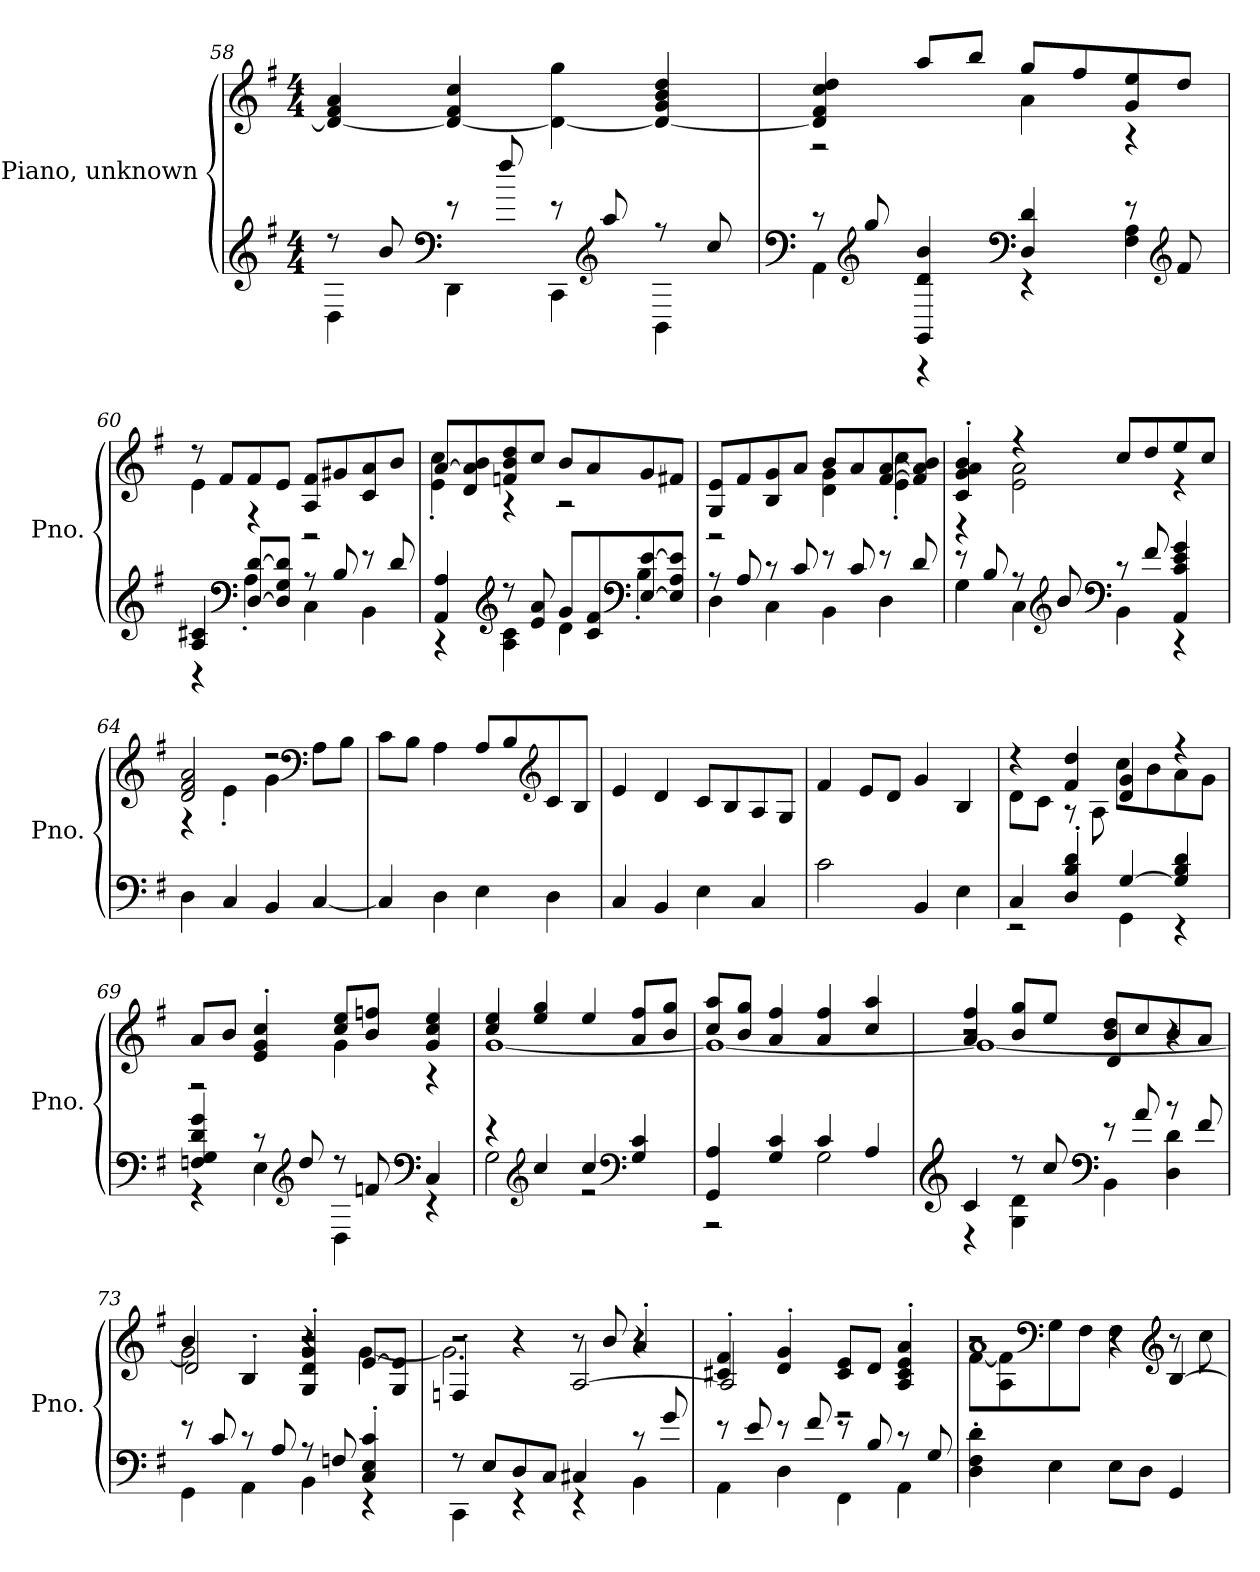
**kern	**kern
*part1	*part1
*staff2	*staff1
*I"Piano, unknown	*
*I'Pno.	*
*clefG2	*clefG2
*k[f#]	*k[f#]
*M4/4	*M4/4
=58	=58
*^	*
8r	4D\	4d/_ 4f#/ 4a/
8b/	.	.
*clefF4	*	*
8r	4DD\	4d/_ 4f#/ 4cc/
8ff#/	.	.
8r	4CC\	4d\_ 4gg\
*clefG2	*	*
8aa/	.	.
8r	4BB\	4d/_ 4g/ 4b/ 4dd/
8cc/	.	.
=59	=59	=59
*clefF4	*	*
*	*	*^
8r	4AA\	4d/] 4f#/ 4cc/ 4dd/	2r
*clefG2	*	*	*
8gg/	.	.	.
4GG/ 4d/ 4b/	4r	8aa/L	.
.	.	8bb/J	.
*clefF4	*	*	*
4D/ 4d/	4r	8gg/L	4a\
.	.	8ff#/	.
8r	4F#\ 4A\	8g/ 8ee/	4r
*clefG2	*	*	*
8f#/	.	8dd/J	.
!!LO:LB:g=z	!!
=60	=60	=60	=60
4A/ 4c#X/	4r	8r	4e\
.	.	8f#/L	.
*clefF4	*	*	*
[8D/ [8d/L	4A'\	8f#/	4r
8D/] 8G/ 8d/]J	.	8e/J	.
8r	4C\	8A/ 8f#/L	2r
8B/	.	8g#X/	.
8r	4BB\	8c/ 8a/	.
8d/	.	8b/J	.
=61	=61	=61	=61
4AA/ 4A/	4r	[8a/L	4e\' 4cc\'
.	.	8d/ 8a/] 8b/	.
*clefG2	*	*	*
8r	4A\ 4c\	8fn/ 8b/ 8dd/	4r
8e/ 8a/	.	8cc/J	.
8g/L	4d\	8b/L	2r
8c/ 8f#/	.	8a/	.
*clefF4	*	*	*
[8E/ [8e/	4B'\	8g/	.
8E/] 8A/ 8e/]J	.	8f#X/J	.
=62	=62	=62	=62
8r	4D\	8G/ 8e/L	2r
8A/	.	8f#/	.
8r	4C\	8B/ 8g/	.
8c/	.	8a/J	.
8r	4BB\	8b/L	4d\ 4g\
8c/	.	8a/	.
8r	4D\	[8f#/ [8a/	4e\' 4cc\'
8d/	.	8f#/] 8a/] 8b/J	.
!!LO:PB:g=z	!!
=63	=63	=63	=63
8r	4G\	4c/' 4g/' 4a/' 4b/'	4r
8B/	.	.	.
8r	4C\	4r	2e\ 2a\
*clefG2	*	*	*
8b/	.	.	.
*clefF4	*	*	*
8r	4BB\	8cc/L	.
8f#/	.	8dd/	.
4AA/ 4c/ 4e/ 4g/	4r	8ee/	4r
.	.	8cc/J	.
*v	*v	*	*
=64	=64	=64
4D\	2d/ 2f#/ 2a/	4r
4C/	.	4e'\
4BB/	2r	4g\
*	*clefF4	*
[4C/	.	8A\L
.	.	8B\J
*	*v	*v
=65	=65
4C/]	8c\L
.	8B\J
4D\	4A\
4E\	8A/L
.	8B/
*	*clefG2
4D\	8c/
.	8B/J
=66	=66
4C/	4e/
4BB/	4d/
4E\	8c/L
.	8B/
4C/	8A/
.	8G/J
=67	=67
2c\	4f#/
.	8e/L
.	8d/J
4BB/	4g/
4E\	4B/
!!LO:LB:g=z
=68	=68
*^	*^
4C/	2r	4r	8d\L
.	.	.	8c\J
4D/' 4B/' 4d/'	.	4f#/ 4dd/	8r
.	.	.	8A\
[4G/	4GG\	4d/ 4g/	8cc\L
.	.	.	8b\
4G/] 4B/ 4d/	4r	4r	8a\
.	.	.	8g\J
=69	=69	=69	=69
4Fn/ 4G/ 4d/ 4g/	4r	8a/L	2r
.	.	8b/J	.
8r	4E\	4e/' 4g/' 4cc/'	.
*clefG2	*	*	*
8dd/	.	.	.
8r	4D\	8cc/ 8ee/L	4g\
8fn/	.	8b/ 8ffn/J	.
*clefF4	*	*	*
4C/	4r	4g/ 4cc/ 4ee/	4r
=70	=70	=70	=70
4r	2G\	4cc/ 4ee/	[1g
*clefG2	*	*	*
4cc/	.	4ee/ 4gg/	.
4cc/	2r	4ee/	.
*clefF4	*	*	*
4G/ 4c/	.	8a/ 8ff#/L	.
.	.	8b/ 8gg/J	.
=71	=71	=71	=71
4GG/ 4A/	2r	8cc/ 8aa/L	1g_
.	.	8b/ 8gg/J	.
4G/ 4c/	.	4a/ 4ff#/	.
4c/	2G\	4a/ 4ff#/	.
4A/	.	4cc/ 4aa/	.
*	*	*v	*v
!!LO:LB:g=z
=72	=72	=72
*clefG2	*	*
*	*	*^
*	*	*	*^
4c/	4r	4a/ 4ff#/	1g_	2r
8r	4G\ 4d\	8b/ 8gg/L	.	.
8cc/	.	8ee/J	.	.
*clefF4	*	*	*	*
8r	4BB\	8b/ 8dd/L	.	4d/
8a/	.	8cc/	.	.
8r	4D\ 4d\	8b/	.	4r
8f#/	.	8a/J	.	.
=73	=73	=73	=73	=73
8r	4GG\	4b/	2g\]	2d/
8c/	.	.	.	.
8r	4AA\	4B'/	.	.
8A/	.	.	.	.
8r	4BB\	4G/' 4d/' 4g/'	4r	2r
8Fn/	.	.	.	.
4C/' 4E/' 4c/'	4r	[8e/L	[4g\	.
.	.	8G/ 8e/]J	.	.
=74	=74	=74	=74	=74
8r	4CC\	4Fn'/	2.g\]	2r
8E/L	.	.	.	.
8D/	4r	4r	.	.
8C/J	.	.	.	.
4C#X/	4r	8r	.	[2A/
.	.	8b/	.	.
8r	4BB\	4a'/	4r	.
8g/	.	.	.	.
*	*	*	*v	*v
!!LO:LB:g=z
=75	=75	=75	=75
8r	4AA\	4c#X/' 4f#/'	2A/]
8e/	.	.	.
8r	4D\	4d/' 4g/'	.
8f#/	.	.	.
8r	4FF#\	8c#/ 8e/L	2r
8B/	.	8d/J	.
8r	4AA\	4A/' 4c#/' 4e/' 4a/'	.
8G/	.	.	.
*v	*v	*	*
=76	=76	=76
*	*	*^
4D\' 4F#\' 4d\'	1a	[8f#\L	2r
.	.	8A\ 8f#\]	.
*	*clefF4	*	*
4E\	.	8G\	.
.	.	8F#\J	.
8E\L	.	4F#\	4r
8D\J	.	.	.
*	*clefG2	*	*
4GG/	.	8r	[4B/
.	.	8cc\	.
*	*v	*v	*v
=	=
*-	*-
